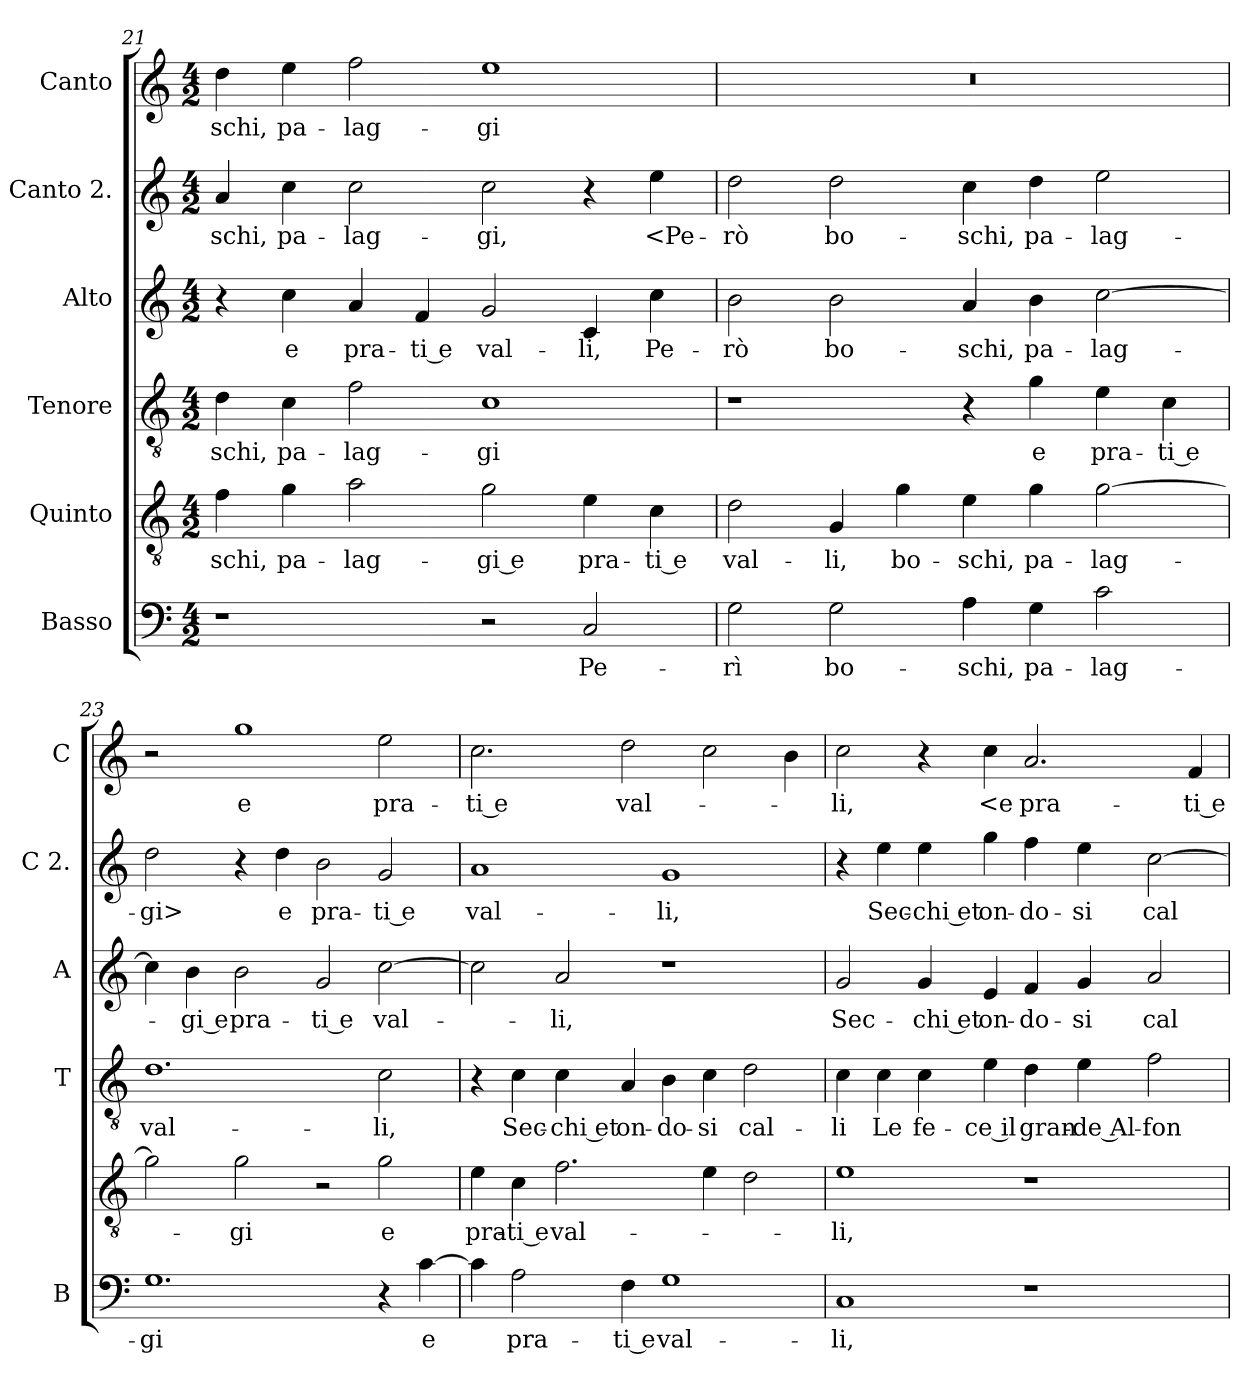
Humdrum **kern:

**kern	**text	**kern	**text	**kern	**text	**kern	**text	**kern	**text	**kern	**text
*part6	*part6	*part5	*part5	*part4	*part4	*part3	*part3	*part2	*part2	*part1	*part1
*staff6	*staff6	*staff5	*staff5	*staff4	*staff4	*staff3	*staff3	*staff2	*staff2	*staff1	*staff1
*I"Basso	*	*I"Quinto	*	*I"Tenore	*	*I"Alto	*	*I"Canto 2.	*	*I"Canto	*
*I'B	*	*	*	*I'T	*	*I'A	*	*I'C 2.	*	*I'C	*
*clefF4	*	*clefGv2	*	*clefGv2	*	*clefG2	*	*clefG2	*	*clefG2	*
*k[]	*	*k[]	*	*k[]	*	*k[]	*	*k[]	*	*k[]	*
*C:	*	*C:	*	*C:	*	*C:	*	*C:	*	*C:	*
*M4/2	*	*M4/2	*	*M4/2	*	*M4/2	*	*M4/2	*	*M4/2	*
=21	=21	=21	=21	=21	=21	=21	=21	=21	=21	=21	=21
1r	.	4f	-schi,	4d	-schi,	4r	.	4a	-schi,	4dd	-schi,
.	.	4g	pa-	4c	pa-	4cc	e	4cc	pa-	4ee	pa-
.	.	2a	-lag-	2f	-lag-	4a	pra-	2cc	-lag-	2ff	-lag-
.	.	.	.	.	.	4f	-ti e	.	.	.	.
2r	.	2g	-gi e	1c	-gi	2g	val-	2cc	-gi,	1ee	-gi
2C	Pe-	4e	pra-	.	.	4c	-li,	4r	.	.	.
.	.	4c	-ti e	.	.	4cc	Pe-	4ee	<Pe-	.	.
=22	=22	=22	=22	=22	=22	=22	=22	=22	=22	=22	=22
2G	-rì	2d	val-	1r	.	2b	-rò	2dd	-rò	0r	.
2G	bo-	4G	-li,	.	.	2b	bo-	2dd	bo-	.	.
.	.	4g	bo-	.	.	.	.	.	.	.	.
4A	-schi,	4e	-schi,	4r	.	4a	-schi,	4cc	-schi,	.	.
4G	pa-	4g	pa-	4g	e	4b	pa-	4dd	pa-	.	.
2c	-lag-	[2g	-lag-	4e	pra-	[2cc	-lag-	2ee	-lag-	.	.
.	.	.	.	4c	-ti e	.	.	.	.	.	.
=23	=23	=23	=23	=23	=23	=23	=23	=23	=23	=23	=23
1.G	-gi	2g]	.	1.d	val-	4cc]	.	2dd	-gi>	2r	.
.	.	.	.	.	.	4b	-gi e	.	.	.	.
.	.	2g	-gi	.	.	2b	pra-	4r	.	1gg	e
.	.	.	.	.	.	.	.	4dd	e	.	.
.	.	2r	.	.	.	2g	-ti e	2b	pra-	.	.
4r	.	2g	e	2c	-li,	[2cc	val-	2g	-ti e	2ee	pra-
[4c	e	.	.	.	.	.	.	.	.	.	.
=24	=24	=24	=24	=24	=24	=24	=24	=24	=24	=24	=24
4c]	.	4e	pra-	4r	.	2cc]	.	1a	val-	2.cc	-ti e
2A	pra-	4c	-ti e	4c	Sec-	.	.	.	.	.	.
.	.	2.f	val-	4c	-chi et	2a	-li,	.	.	.	.
4F	-ti e	.	.	4A	on-	.	.	.	.	2dd	val-
1G	val-	.	.	4B	-do-	1r	.	1g	-li,	.	.
.	.	4e	.	4c	-si	.	.	.	.	2cc	.
.	.	2d	.	2d	cal-	.	.	.	.	.	.
.	.	.	.	.	.	.	.	.	.	4b	.
=25	=25	=25	=25	=25	=25	=25	=25	=25	=25	=25	=25
1C	-li,	1e	-li,	4c	-li	2g	Sec-	4r	.	2cc	-li,
.	.	.	.	4c	Le	.	.	4ee	Sec-	.	.
.	.	.	.	4c	fe-	4g	-chi et	4ee	-chi et	4r	.
.	.	.	.	4e	-ce il	4e	on-	4gg	on-	4cc	<e
1r	.	1r	.	4d	gran-	4f	-do-	4ff	-do-	2.a	pra-
.	.	.	.	4e	-de Al-	4g	-si	4ee	-si	.	.
.	.	.	.	2f	-fon-	2a	cal-	[2cc	cal-	.	.
.	.	.	.	.	.	.	.	.	.	4f	-ti e
=	=	=	=	=	=	=	=	=	=	=	=
*-	*-	*-	*-	*-	*-	*-	*-	*-	*-	*-	*-
